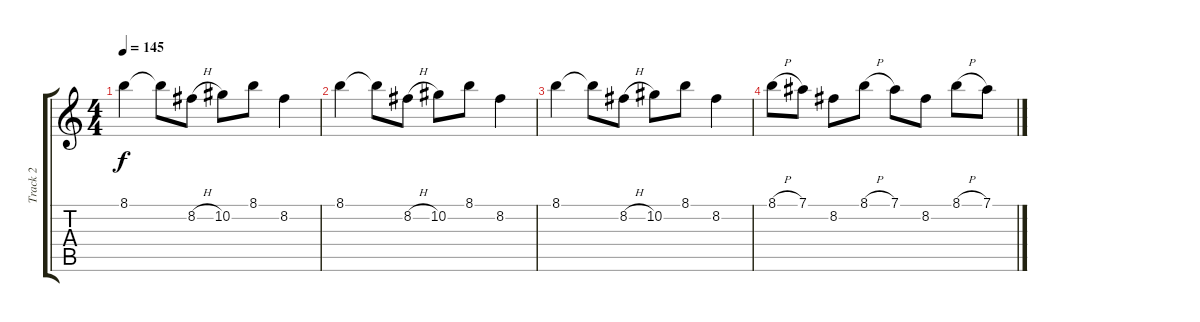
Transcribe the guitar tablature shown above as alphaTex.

\track ("Track 2" "Track 2") {instrument electricguitarclean}
\staff {score tabs}
\tuning (Eb4 Bb3 Gb3 Db3 Ab2 Eb2) {hide}
\ts (4 4)
\tempo 145
\clef g2
\ks c
8.1.4{dy f} 8.1{t}.8 8.2{h}.8 10.2.8 8.1.8 8.2.4 |
8.1.4 8.1{t}.8 8.2{h}.8 10.2.8 8.1.8 8.2.4 |
8.1.4 8.1{t}.8 8.2{h}.8 10.2.8 8.1.8 8.2.4 |
8.1{h}.8 7.1.8 8.2.8 8.1{h}.8 7.1.8 8.2.8 8.1{h}.8 7.1.8
